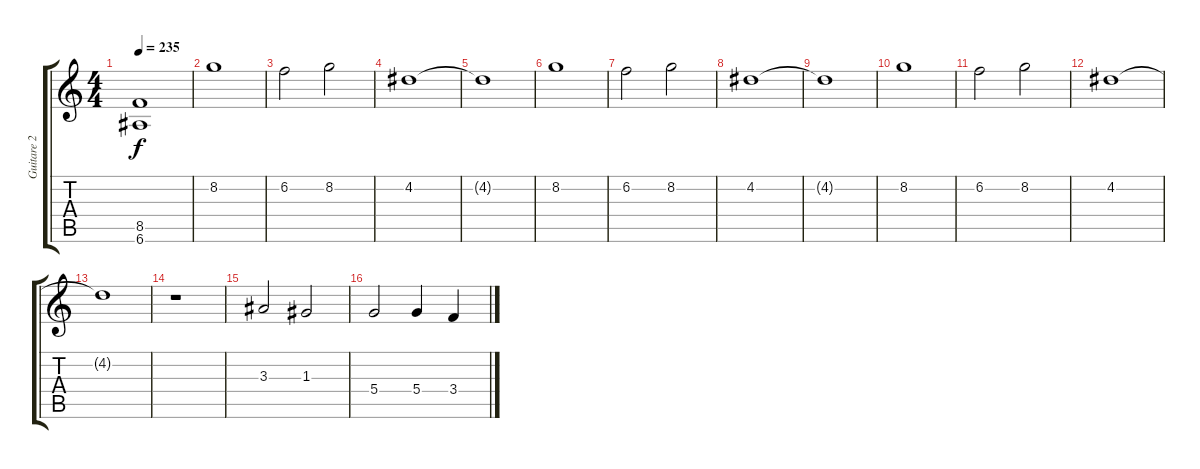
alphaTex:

\track ("Guitare 2" "Guitare 2") {instrument distortionguitar}
\staff {score tabs}
\tuning (E4 B3 G3 D3 A2 E2) {hide}
\ts (4 4)
\tempo 235
\clef g2
\ks c
(8.5{t} 6.6{t}).1{dy f} |
8.2.1 |
6.2.2 8.2.2 |
4.2.1 |
4.2{t}.1 |
8.2.1 |
6.2.2 8.2.2 |
4.2.1 |
4.2{t}.1 |
8.2.1 |
6.2.2 8.2.2 |
4.2.1 |
4.2{t}.1 |
r.1 |
3.3.2 1.3.2 |
5.4.2 5.4.4 3.4.4
